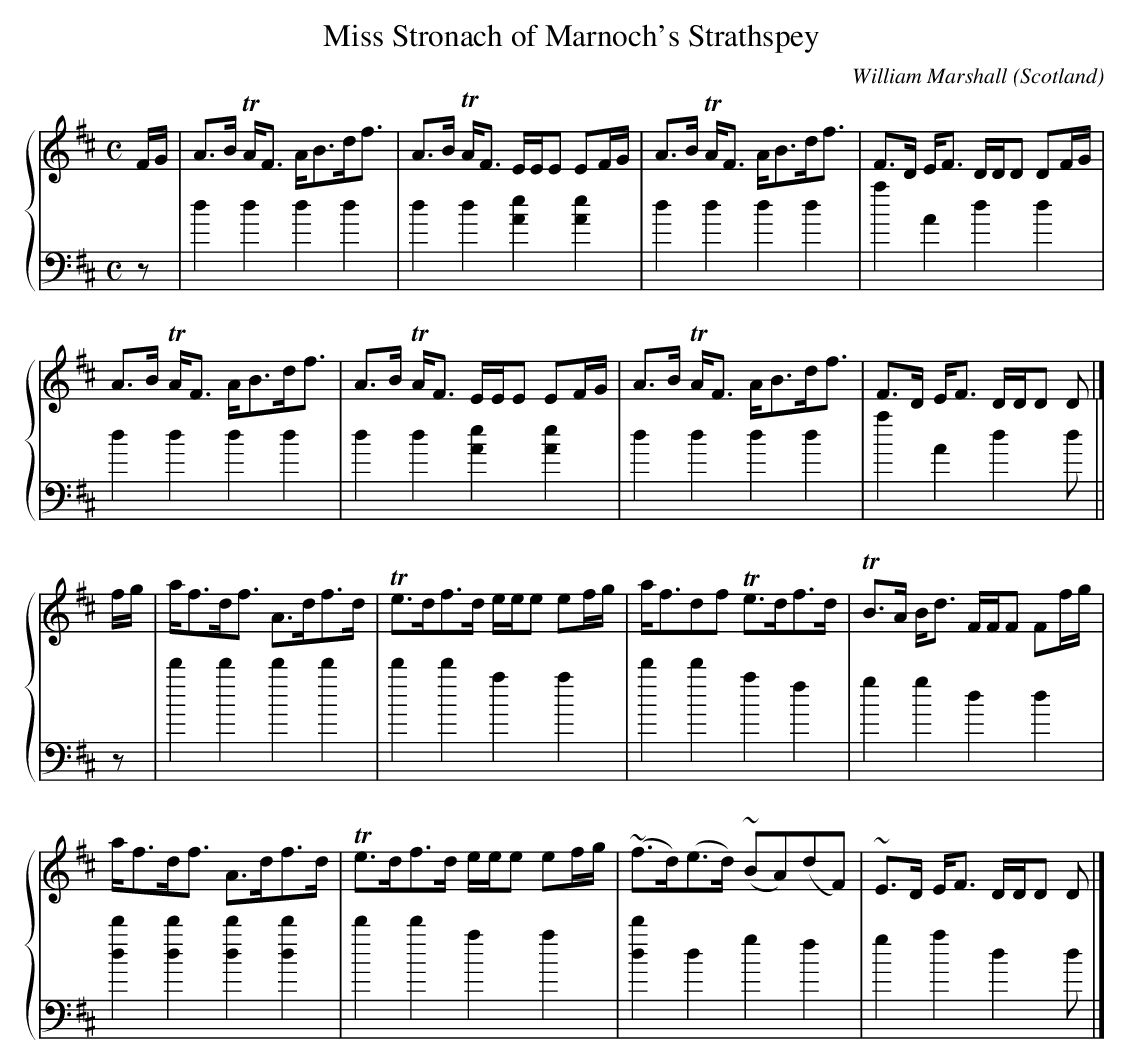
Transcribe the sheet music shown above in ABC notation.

X:1
T:Miss Stronach of Marnoch's Strathspey
C:William Marshall
L:1/8
M:C
O:Scotland
K:D
%%staves {1 2}
V:1
F/G/ | \
A>B !trill!A<F A<Bd<f | A>B !trill!A<F E/E/E EF/G/ | \
A>B !trill!A<F A<Bd<f | F>D E<F D/D/D DF/G/ |
A>B !trill!A<F A<Bd<f | A>B !trill!A<F E/E/E EF/G/ | \
A>B !trill!A<F A<Bd<f | F>D E<F D/D/D D |]
f/g/ | \
a<fd<f A>df>d | !trill!e>df>d e/e/e ef/g/ | \
a<fdf !trill!e>df>d | !trill!B>A B<d F/F/F Ff/g/ |
a<fd<f A>df>d | !trill!e>df>d e/e/e ef/g/ | \
(~f>d)(e>d) (~BA)(dF) | ~E>D E<F D/D/D D |]
V:2 clef=bass
L:1/4
z/ | dddd | dd[Ae][Ae] | dddd | aAdd | dddd | dd[Ae][Ae] | dddd | aAdd/ || \
z/ | d'd'd'd' | d'd'aa | d'd'af | ggdd | [dd'][dd'][dd'][dd'] | d'd'aa | [dd']dgf | gadd/ |]
